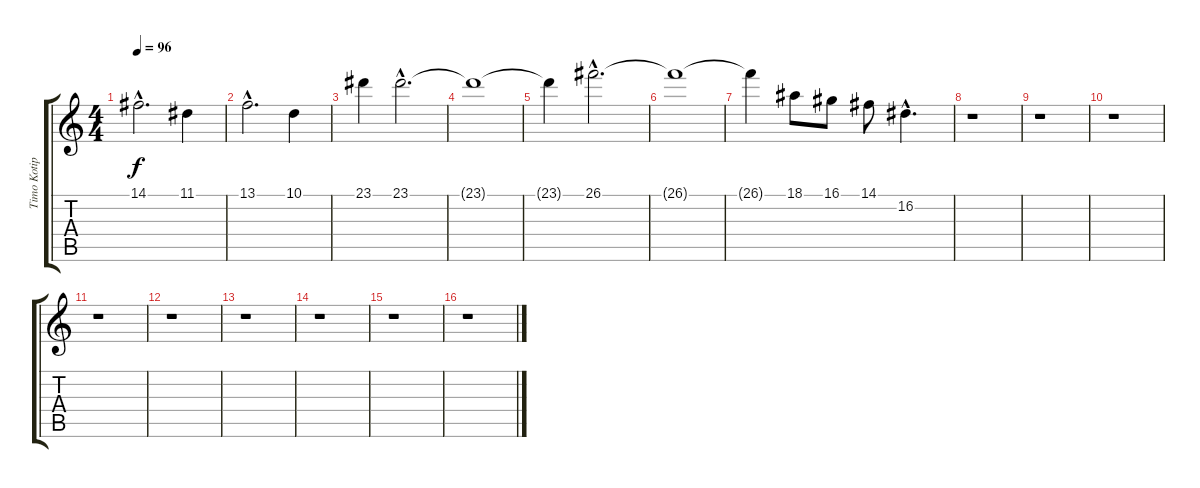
\track ("Timo Kotipelto" "Timo Kotip") {instrument lead3calliope}
\staff {score tabs}
\tuning (E4 B3 G3 D3 A2 E2) {hide}
\ts (4 4)
\tempo 96
\clef g2
\ks c
14.1{hac}.2{d dy f} 11.1.4 |
13.1{hac}.2{d} 10.1.4 |
23.1.4 23.1{hac}.2{d} |
23.1{t}.1 |
23.1{t}.4 26.1{hac}.2{d} |
26.1{t}.1 |
26.1{t}.4 18.1.8 16.1.8 14.1.8 16.2{hac}.4{d} |
r.1 |
r.1 |
r.1 |
r.1 |
r.1 |
r.1 |
r.1 |
r.1 |
r.1
